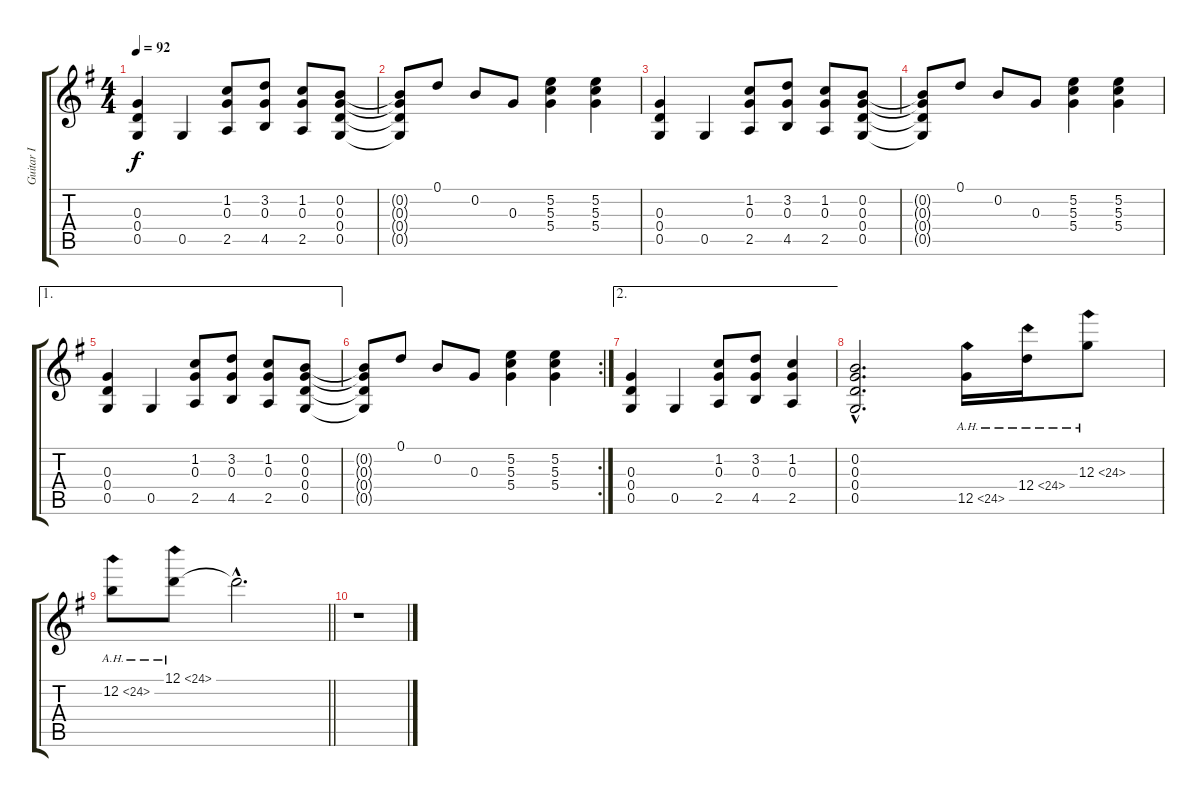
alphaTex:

\track ("Guitar I" "Guitar I") {instrument overdrivenguitar}
\staff {score tabs}
\tuning (D4 B3 G3 D3 G2 D2) {hide}
\ts (4 4)
\tempo 92
\clef g2
\ks g
(0.3 0.4 0.5).4{dy f} 0.5.4 (1.2 0.3 2.5).8 (3.2 0.3 4.5).8 (1.2 0.3 2.5).8 (0.2 0.3 0.4 0.5).8 |
(0.2{t} 0.3{t} 0.4{t} 0.5{t}).8 0.1.8 0.2.8 0.3.8 (5.2 5.3 5.4).4 (5.2 5.3 5.4).4 |
(0.3 0.4 0.5).4 0.5.4 (1.2 0.3 2.5).8 (3.2 0.3 4.5).8 (1.2 0.3 2.5).8 (0.2 0.3 0.4 0.5).8 |
(0.2{t} 0.3{t} 0.4{t} 0.5{t}).8 0.1.8 0.2.8 0.3.8 (5.2 5.3 5.4).4 (5.2 5.3 5.4).4 |
\ae 1
(0.3 0.4 0.5).4 0.5.4 (1.2 0.3 2.5).8 (3.2 0.3 4.5).8 (1.2 0.3 2.5).8 (0.2 0.3 0.4 0.5).8 |
\rc 2
(0.2{t} 0.3{t} 0.4{t} 0.5{t}).8 0.1.8 0.2.8 0.3.8 (5.2 5.3 5.4).4 (5.2 5.3 5.4).4 |
\ae 2
(0.3 0.4 0.5).4 0.5.4 (1.2 0.3 2.5).8 (3.2 0.3 4.5).8 (1.2 0.3 2.5).4 |
(0.2{hac} 0.3{hac} 0.4{hac} 0.5{hac}).2{d} 12.5{ah 12}.16 12.4{ah 12}.16 12.3{ah 12}.8 |
\barLineRight lightlight
12.2{ah 12}.8 12.1{ah 12}.8 12.1{hac t}.2{d} |
r.1
